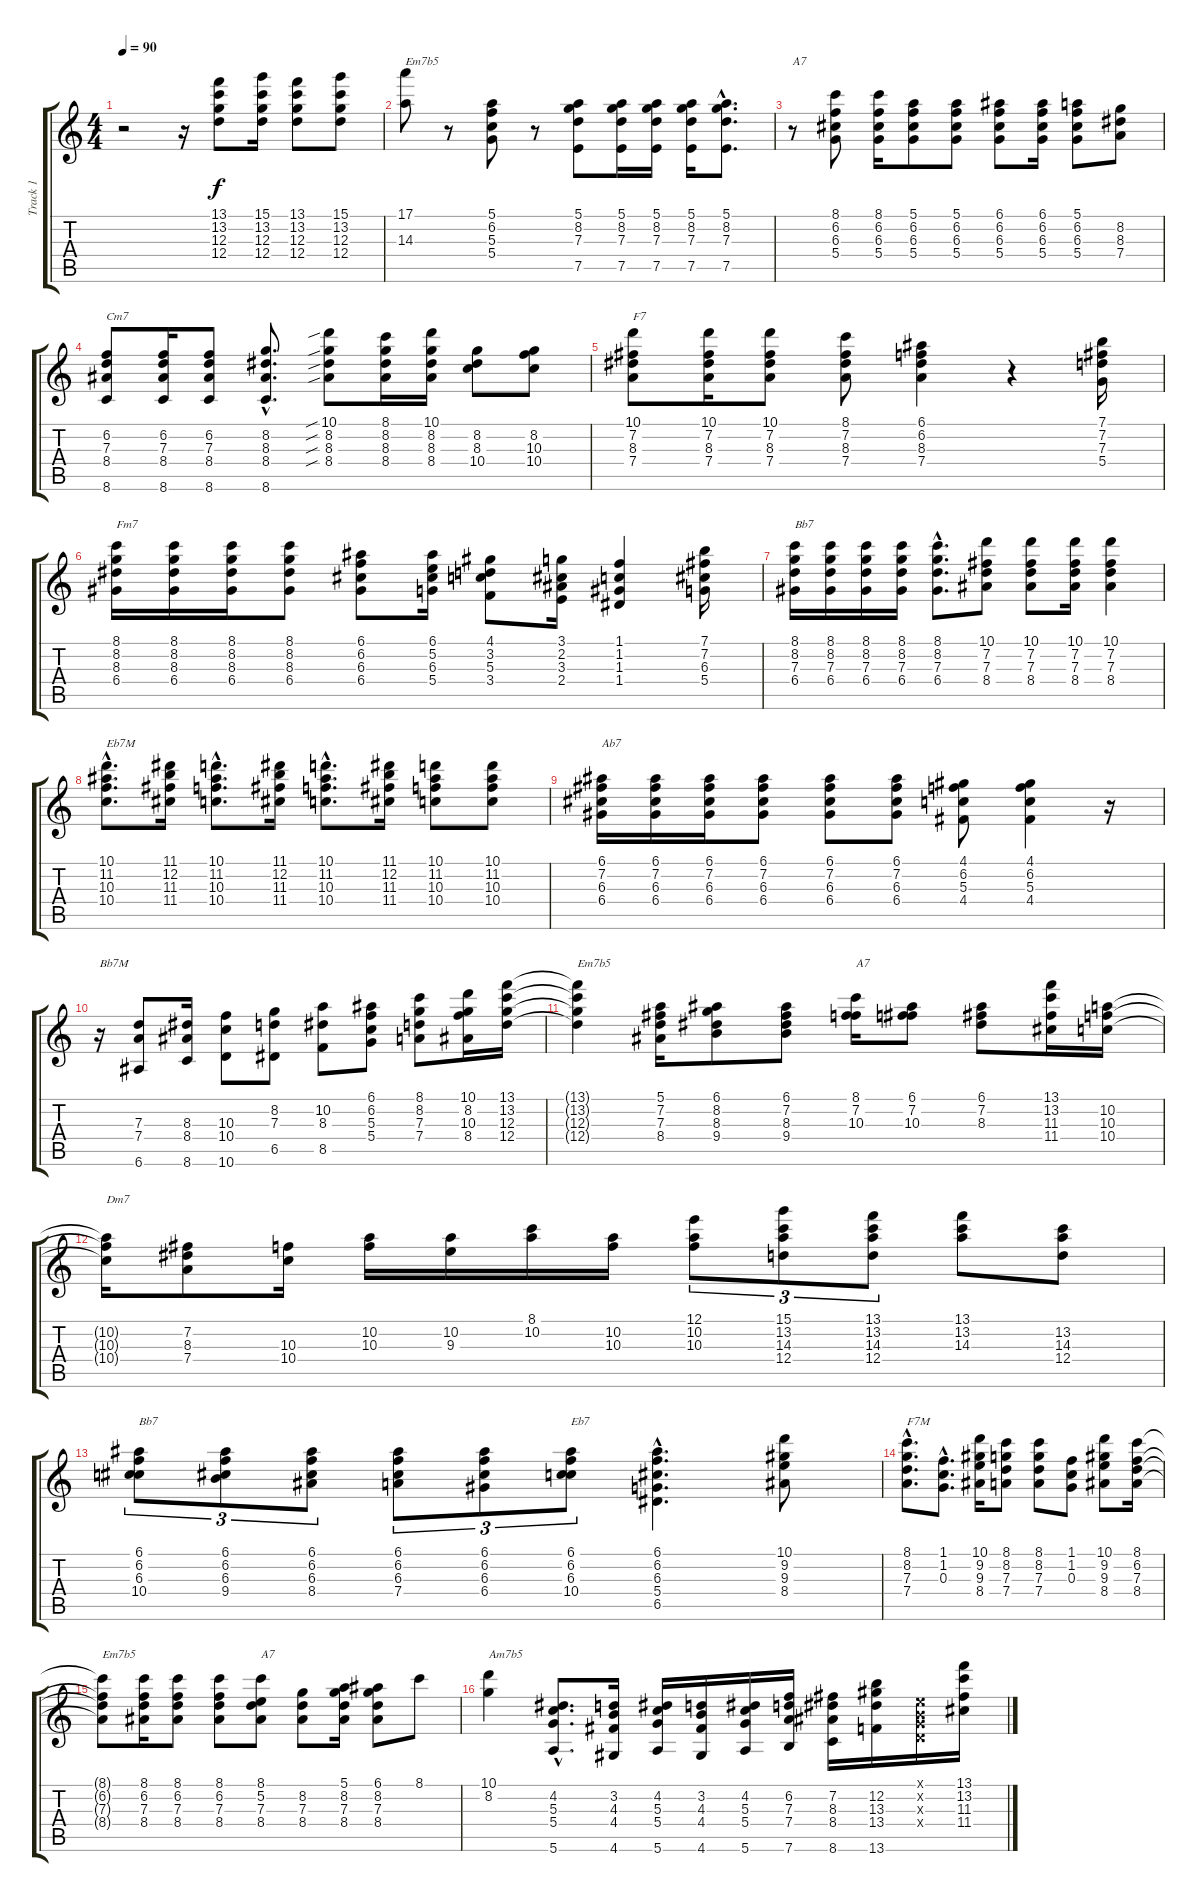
\track ("Track 1" "Track 1") {instrument acousticguitarnylon}
\staff {score tabs}
\tuning (E4 B3 G3 D3 A2 E2) {hide}
\ts (4 4)
\tempo 90
\clef g2
\ks c
r.2{dy f instrument acousticguitarnylon} r.16 (13.1 13.2 12.3 12.4).8 (15.1 13.2 12.3 12.4).16 (13.1 13.2 12.3 12.4).8 (15.1 13.2 12.3 12.4).8 |
(17.1 14.3).8{txt "Em7b5"} r.8 (5.1 6.2 5.3 5.4).8 r.8 (5.1 8.2 7.3 7.5).8 (5.1 8.2 7.3 7.5).16 (5.1 8.2 7.3 7.5).16 (5.1 8.2 7.3 7.5).16 (5.1{hac} 8.2{hac} 7.3{hac} 7.5{hac}).8{d} |
r.8{txt "A7"} (8.1 6.2 6.3 5.4).8 (8.1 6.2 6.3 5.4).16 (5.1 6.2 6.3 5.4).8 (5.1 6.2 6.3 5.4).8 (6.1 6.2 6.3 5.4).8 (6.1 6.2 6.3 5.4).16 (5.1 6.2 6.3 5.4).8 (8.2 8.3 7.4).8 |
(6.2 7.3 8.4 8.6).8{txt "Cm7"} (6.2 7.3 8.4 8.6).16 (6.2 7.3 8.4 8.6).8 (8.2{hac} 8.3{hac} 8.4{hac} 8.6{hac}).8{d} (10.1{sib} 8.2{sib} 8.3{sib} 8.4{sib}).8 (8.1 8.2 8.3 8.4).16 (10.1 8.2 8.3 8.4).16 (8.2 8.3 10.4).8 (8.2 10.3 10.4).8 |
(10.1 7.2 8.3 7.4).8{txt "F7"} (10.1 7.2 8.3 7.4).16 (10.1 7.2 8.3 7.4).8 (8.1 7.2 8.3 7.4).8 (6.1 6.2 8.3 7.4).4 r.4 (7.1 7.2 7.3 5.4).16 |
(8.1 8.2 8.3 6.4).16{txt "Fm7"} (8.1 8.2 8.3 6.4).16 (8.1 8.2 8.3 6.4).16 (8.1 8.2 8.3 6.4).8 (6.1 6.2 6.3 6.4).8 (6.1 5.2 6.3 5.4).16 (4.1 3.2 5.3 3.4).8 (3.1 2.2 3.3 2.4).16 (1.1 1.2 1.3 1.4).4 (7.1 7.2 6.3 5.4).16 |
(8.1 8.2 7.3 6.4).16{txt "Bb7"} (8.1 8.2 7.3 6.4).16 (8.1 8.2 7.3 6.4).16 (8.1 8.2 7.3 6.4).16 (8.1{hac} 8.2{hac} 7.3{hac} 6.4{hac}).8{d} (10.1 7.2 7.3 8.4).8 (10.1 7.2 7.3 8.4).8 (10.1 7.2 7.3 8.4).16 (10.1 7.2 7.3 8.4).4 |
(10.1{hac} 11.2{hac} 10.3{hac} 10.4{hac}).8{d txt "Eb7M"} (11.1 12.2 11.3 11.4).16 (10.1{hac} 11.2{hac} 10.3{hac} 10.4{hac}).8{d} (11.1 12.2 11.3 11.4).16 (10.1{hac} 11.2{hac} 10.3{hac} 10.4{hac}).8{d} (11.1 12.2 11.3 11.4).16 (10.1 11.2 10.3 10.4).8 (10.1 11.2 10.3 10.4).8 |
(6.1 7.2 6.3 6.4).16{txt "Ab7"} (6.1 7.2 6.3 6.4).16 (6.1 7.2 6.3 6.4).16 (6.1 7.2 6.3 6.4).8 (6.1 7.2 6.3 6.4).8 (6.1 7.2 6.3 6.4).8 (4.1 6.2 5.3 4.4).8 (4.1 6.2 5.3 4.4).4 r.16 |
r.16{txt "Bb7M"} (7.3 7.4 6.6).8 (8.3 8.4 8.6).16 (10.3 10.4 10.6).8 (8.2 7.3 6.5).8 (10.2 8.3 8.5).8 (6.1 6.2 5.3 5.4).8 (8.1 8.2 7.3 7.4).8 (10.1 8.2 10.3 8.4).16 (13.1 13.2 12.3 12.4).16 |
(13.1{t} 13.2{t} 12.3{t} 12.4{t}).4{txt "Em7b5"} (5.1 7.2 7.3 8.4).16 (6.1 8.2 8.3 9.4).8 (6.1 7.2 8.3 9.4).8 (8.1 7.2 10.3).16{txt "A7"} (6.1 7.2 10.3).8 (6.1 7.2 8.3).8 (13.1 13.2 11.3 11.4).16 (10.2 10.3 10.4).16 |
(10.2{t} 10.3{t} 10.4{t}).16{txt "Dm7"} (7.2 8.3 7.4).8 (10.3 10.4).16 (10.2 10.3).16 (10.2 9.3).16 (8.1 10.2).16 (10.2 10.3).16 (12.1 10.2 10.3).8{tu (3 2)} (15.1 13.2 14.3 12.4).8{tu (3 2)} (13.1 13.2 14.3 12.4).8{tu (3 2)} (13.1 13.2 14.3).8 (13.2 14.3 12.4).8 |
(6.1 6.2 6.3 10.4).8{tu (3 2) txt "Bb7"} (6.1 6.2 6.3 9.4).8{tu (3 2)} (6.1 6.2 6.3 8.4).8{tu (3 2)} (6.1 6.2 6.3 7.4).8{tu (3 2)} (6.1 6.2 6.3 6.4).8{tu (3 2)} (6.1 6.2 6.3 10.4).8{tu (3 2) txt "Eb7"} (6.1{hac} 6.2{hac} 6.3{hac} 5.4{hac} 6.5{hac}).4{d} (10.1 9.2 9.3 8.4).8 |
(8.1{hac} 8.2{hac} 7.3{hac} 7.4{hac}).8{d txt "F7M"} (1.1{hac} 1.2{hac} 0.3{hac}).8{d} (10.1 9.2 9.3 8.4).16 (8.1 8.2 7.3 7.4).8 (8.1 8.2 7.3 7.4).8 (1.1 1.2 0.3).8 (10.1 9.2 9.3 8.4).8 (8.1 6.2 7.3 8.4).16 |
(8.1{t} 6.2{t} 7.3{t} 8.4{t}).8{txt "Em7b5"} (8.1 6.2 7.3 8.4).16 (8.1 6.2 7.3 8.4).8 (8.1 6.2 7.3 8.4).8 (8.1 5.2 7.3 8.4).8{txt "A7"} (8.2 7.3 8.4).8 (5.1 8.2 7.3 8.4).16 (6.1 8.2 7.3 8.4).8 8.1.8 |
(10.1 8.2).4{txt "Am7b5"} (4.2{hac} 5.3{hac} 5.4{hac} 5.6{hac}).8{d} (3.2 4.3 4.4 4.6).16 (4.2 5.3 5.4 5.6).16 (3.2 4.3 4.4 4.6).16 (4.2 5.3 5.4 5.6).16 (6.2 7.3 7.4 7.6).16 (7.2 8.3 8.4 8.6).16 (12.2 13.3 13.4 13.6).16 (0.1{x} 0.2{x} 0.3{x} 0.4{x}).16 (13.1 13.2 11.3 11.4).16
